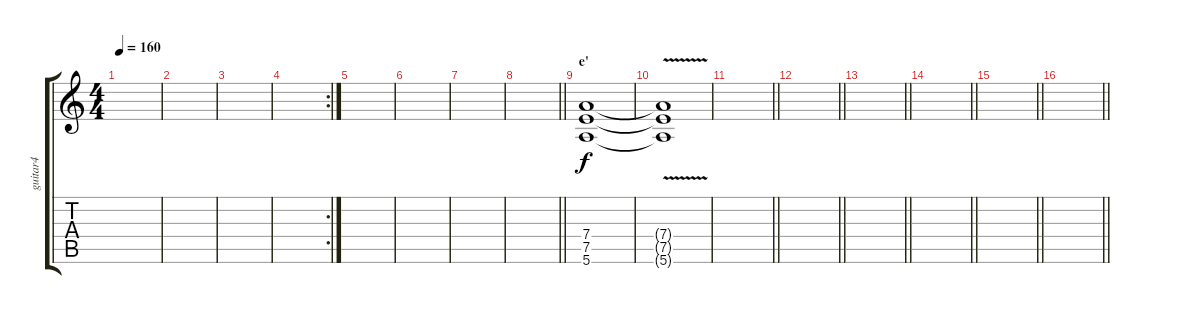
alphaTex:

\track ("guitar4" "guitar4") {instrument distortionguitar}
\staff {score tabs}
\tuning (E4 B3 G3 D3 A2 E2) {hide}
\ts (4 4)
\tempo 160
\clef g2
\ks c
|
|
|
\rc 2
|
|
|
|
\barLineRight lightlight
|
\section ("" "e'")
(7.4 7.5 5.6).1 |
(7.4{t} 7.5{t} 5.6{v t}).1 |
\barLineRight lightlight
|
\barLineRight lightlight
|
\barLineRight lightlight
|
\barLineRight lightlight
|
\barLineRight lightlight
|
\barLineRight lightlight
